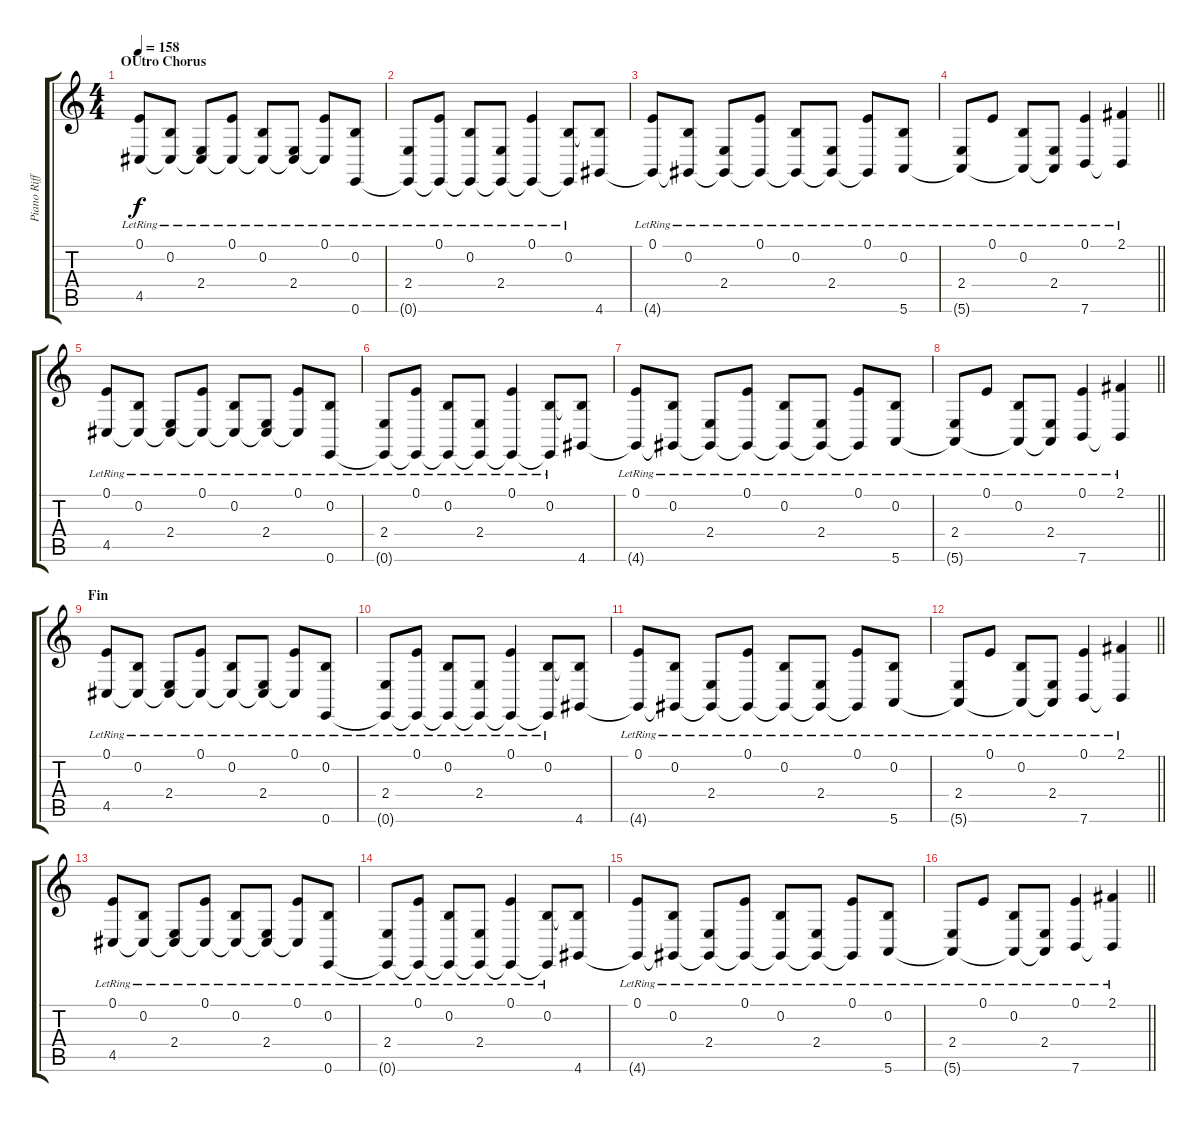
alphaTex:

\track ("Piano Riff" "Piano Riff") {instrument brightacousticpiano}
\staff {score tabs}
\tuning (E4 B3 G3 D3 A2 E2) {hide}
\ts (4 4)
\section ("" "OUtro Chorus")
\tempo 158
\clef g2
\ks c
(0.1{lr} 4.5).8{dy f} (0.2{lr} 4.5{t}).8 (2.4{lr} 4.5{t}).8 (0.1{lr} 4.5{t}).8 (0.2{lr} 4.5{t}).8 (2.4{lr} 4.5{t}).8 (0.1{lr} 4.5{t}).8 (0.2{lr} 0.6).8 |
(2.4{lr} 0.6{t}).8 (0.1{lr} 0.6{t}).8 (0.2{lr} 0.6{t}).8 (2.4{lr} 0.6{t}).8 (0.1{lr} 0.6{t}).4 (0.2{lr} 0.6{t}).8 (0.2{t} 4.6).8 |
(0.1{lr} 4.6{t}).8 (0.2{lr} 4.6{t}).8 (2.4{lr} 4.6{t}).8 (0.1{lr} 4.6{t}).8 (0.2{lr} 4.6{t}).8 (2.4{lr} 4.6{t}).8 (0.1{lr} 4.6{t}).8 (0.2{lr} 5.6).8 |
\barLineRight lightlight
(2.4{lr} 5.6{t}).8 0.1{lr}.8 (0.2{lr} 5.6{t}).8 (2.4{lr} 5.6{t}).8 (0.1{lr} 7.6).4 (2.1{lr} 7.6{t}).4 |
(0.1{lr} 4.5).8 (0.2{lr} 4.5{t}).8 (2.4{lr} 4.5{t}).8 (0.1{lr} 4.5{t}).8 (0.2{lr} 4.5{t}).8 (2.4{lr} 4.5{t}).8 (0.1{lr} 4.5{t}).8 (0.2{lr} 0.6).8 |
(2.4{lr} 0.6{t}).8 (0.1{lr} 0.6{t}).8 (0.2{lr} 0.6{t}).8 (2.4{lr} 0.6{t}).8 (0.1{lr} 0.6{t}).4 (0.2{lr} 0.6{t}).8 (0.2{t} 4.6).8 |
(0.1{lr} 4.6{t}).8 (0.2{lr} 4.6{t}).8 (2.4{lr} 4.6{t}).8 (0.1{lr} 4.6{t}).8 (0.2{lr} 4.6{t}).8 (2.4{lr} 4.6{t}).8 (0.1{lr} 4.6{t}).8 (0.2{lr} 5.6).8 |
\barLineRight lightlight
(2.4{lr} 5.6{t}).8 0.1{lr}.8 (0.2{lr} 5.6{t}).8 (2.4{lr} 5.6{t}).8 (0.1{lr} 7.6).4 (2.1{lr} 7.6{t}).4 |
\section ("" "Fin")
(0.1{lr} 4.5).8 (0.2{lr} 4.5{t}).8 (2.4{lr} 4.5{t}).8 (0.1{lr} 4.5{t}).8 (0.2{lr} 4.5{t}).8 (2.4{lr} 4.5{t}).8 (0.1{lr} 4.5{t}).8 (0.2{lr} 0.6).8 |
(2.4{lr} 0.6{t}).8 (0.1{lr} 0.6{t}).8 (0.2{lr} 0.6{t}).8 (2.4{lr} 0.6{t}).8 (0.1{lr} 0.6{t}).4 (0.2{lr} 0.6{t}).8 (0.2{t} 4.6).8 |
(0.1{lr} 4.6{t}).8 (0.2{lr} 4.6{t}).8 (2.4{lr} 4.6{t}).8 (0.1{lr} 4.6{t}).8 (0.2{lr} 4.6{t}).8 (2.4{lr} 4.6{t}).8 (0.1{lr} 4.6{t}).8 (0.2{lr} 5.6).8 |
\barLineRight lightlight
(2.4{lr} 5.6{t}).8 0.1{lr}.8 (0.2{lr} 5.6{t}).8 (2.4{lr} 5.6{t}).8 (0.1{lr} 7.6).4 (2.1{lr} 7.6{t}).4 |
(0.1{lr} 4.5).8 (0.2{lr} 4.5{t}).8 (2.4{lr} 4.5{t}).8 (0.1{lr} 4.5{t}).8 (0.2{lr} 4.5{t}).8 (2.4{lr} 4.5{t}).8 (0.1{lr} 4.5{t}).8 (0.2{lr} 0.6).8 |
(2.4{lr} 0.6{t}).8 (0.1{lr} 0.6{t}).8 (0.2{lr} 0.6{t}).8 (2.4{lr} 0.6{t}).8 (0.1{lr} 0.6{t}).4 (0.2{lr} 0.6{t}).8 (0.2{t} 4.6).8 |
(0.1{lr} 4.6{t}).8 (0.2{lr} 4.6{t}).8 (2.4{lr} 4.6{t}).8 (0.1{lr} 4.6{t}).8 (0.2{lr} 4.6{t}).8 (2.4{lr} 4.6{t}).8 (0.1{lr} 4.6{t}).8 (0.2{lr} 5.6).8 |
\barLineRight lightlight
(2.4{lr} 5.6{t}).8 0.1{lr}.8 (0.2{lr} 5.6{t}).8 (2.4{lr} 5.6{t}).8 (0.1{lr} 7.6).4 (2.1{lr} 7.6{t}).4
